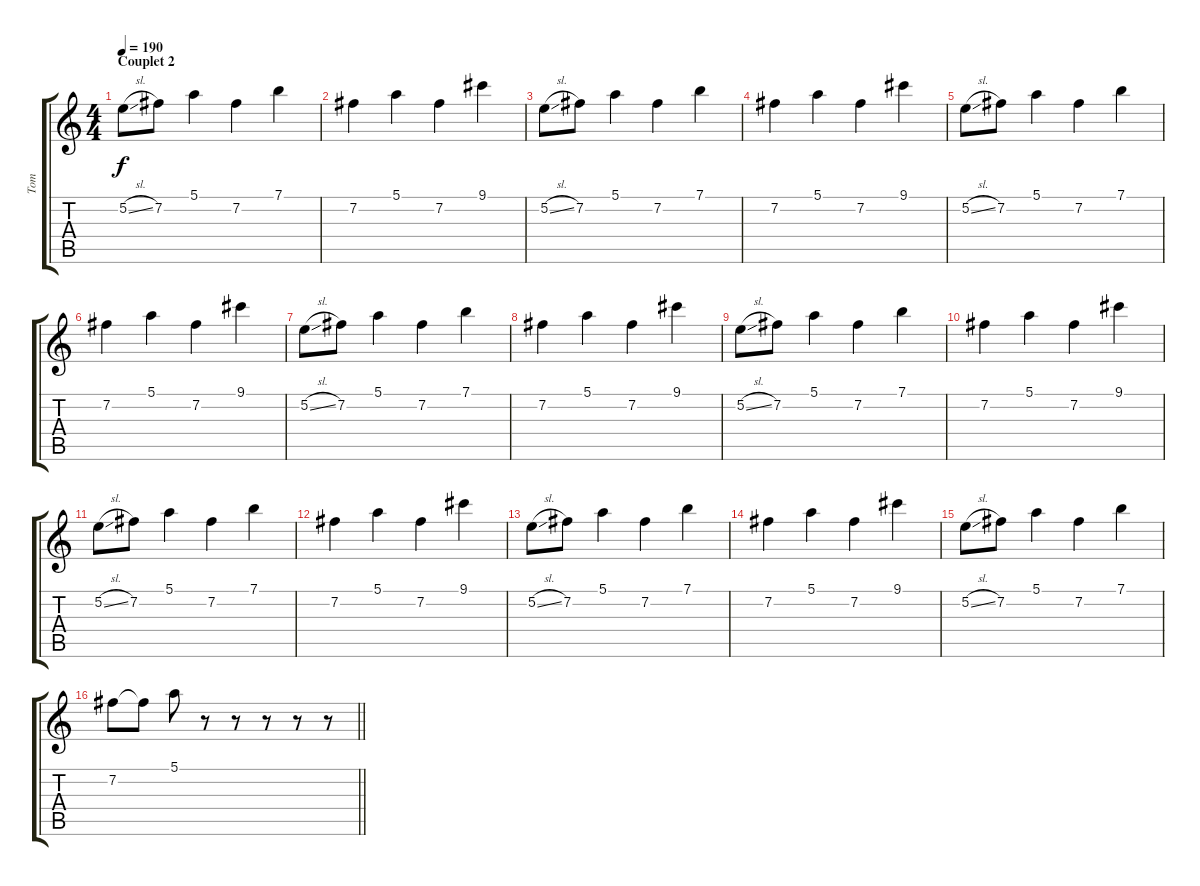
\track ("Tom" "Tom") {instrument distortionguitar}
\staff {score tabs}
\tuning (E4 B3 G3 D3 A2 D2) {hide}
\ts (4 4)
\section ("" "Couplet 2")
\tempo 190
\clef g2
\ks c
5.2{sl}.8{dy f} 7.2.8 5.1.4 7.2.4 7.1.4 |
7.2.4 5.1.4 7.2.4 9.1.4 |
5.2{sl}.8 7.2.8 5.1.4 7.2.4 7.1.4 |
7.2.4 5.1.4 7.2.4 9.1.4 |
5.2{sl}.8 7.2.8 5.1.4 7.2.4 7.1.4 |
7.2.4 5.1.4 7.2.4 9.1.4 |
5.2{sl}.8 7.2.8 5.1.4 7.2.4 7.1.4 |
7.2.4 5.1.4 7.2.4 9.1.4 |
5.2{sl}.8 7.2.8 5.1.4 7.2.4 7.1.4 |
7.2.4 5.1.4 7.2.4 9.1.4 |
5.2{sl}.8 7.2.8 5.1.4 7.2.4 7.1.4 |
7.2.4 5.1.4 7.2.4 9.1.4 |
5.2{sl}.8 7.2.8 5.1.4 7.2.4 7.1.4 |
7.2.4 5.1.4 7.2.4 9.1.4 |
5.2{sl}.8 7.2.8 5.1.4 7.2.4 7.1.4 |
\barLineRight lightlight
7.2.8 7.2{t}.8 5.1.8 r.8 r.8 r.8 r.8 r.8
